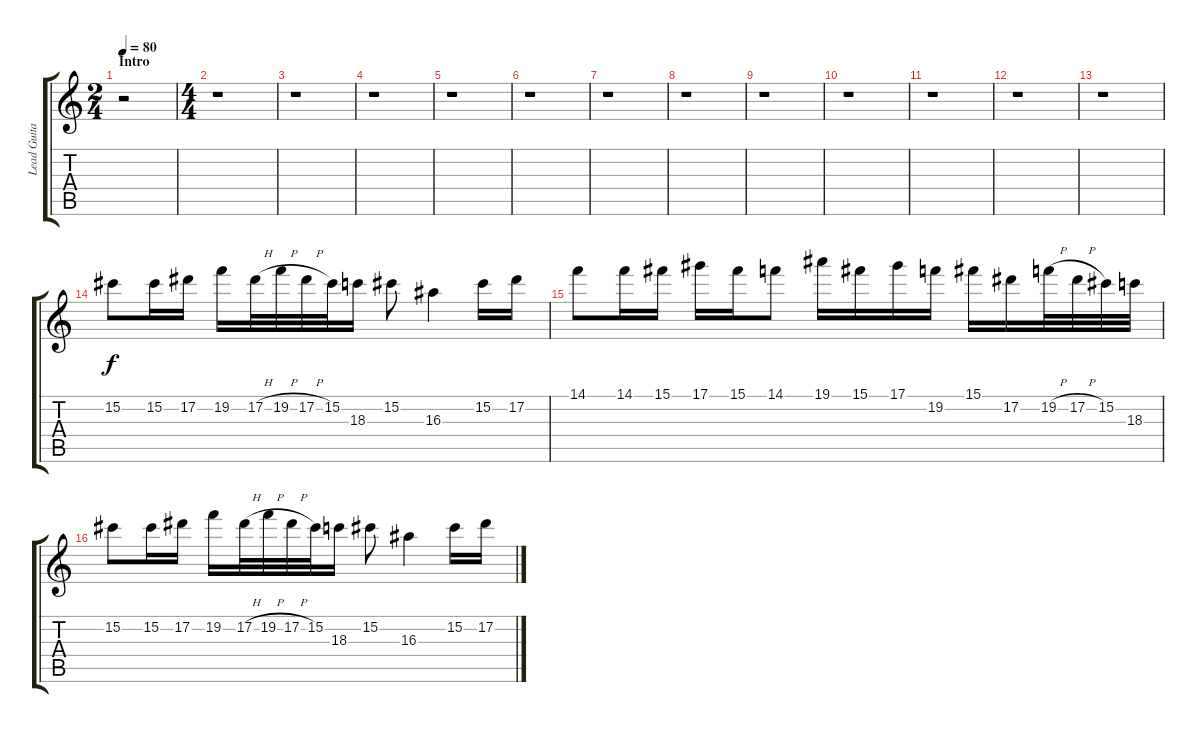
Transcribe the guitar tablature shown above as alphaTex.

\track ("Lead Guitar 2" "Lead Guita") {instrument distortionguitar}
\staff {score tabs}
\tuning (Eb4 Bb3 Gb3 Db3 Ab2 Eb2) {hide}
\ts (2 4)
\section ("" "Intro")
\tempo 80
\clef g2
\ks c
r.2{dy f instrument distortionguitar} |
\ts (4 4)
r.1 |
r.1 |
r.1 |
r.1 |
r.1 |
r.1 |
r.1 |
r.1 |
r.1 |
r.1 |
r.1 |
r.1 |
15.2.8 15.2.16 17.2.16 19.2.16 17.2{h}.32 19.2{h}.32 17.2{h}.32 15.2.32 18.3.16 15.2.8 16.3.4 15.2.16 17.2.16 |
14.1.8 14.1.16 15.1.16 17.1.16 15.1.16 14.1.8 19.1.16 15.1.16 17.1.16 19.2.16 15.1.16 17.2.16 19.2{h}.32 17.2{h}.32 15.2.32 18.3.32 |
15.2.8 15.2.16 17.2.16 19.2.16 17.2{h}.32 19.2{h}.32 17.2{h}.32 15.2.32 18.3.16 15.2.8 16.3.4 15.2.16 17.2.16
